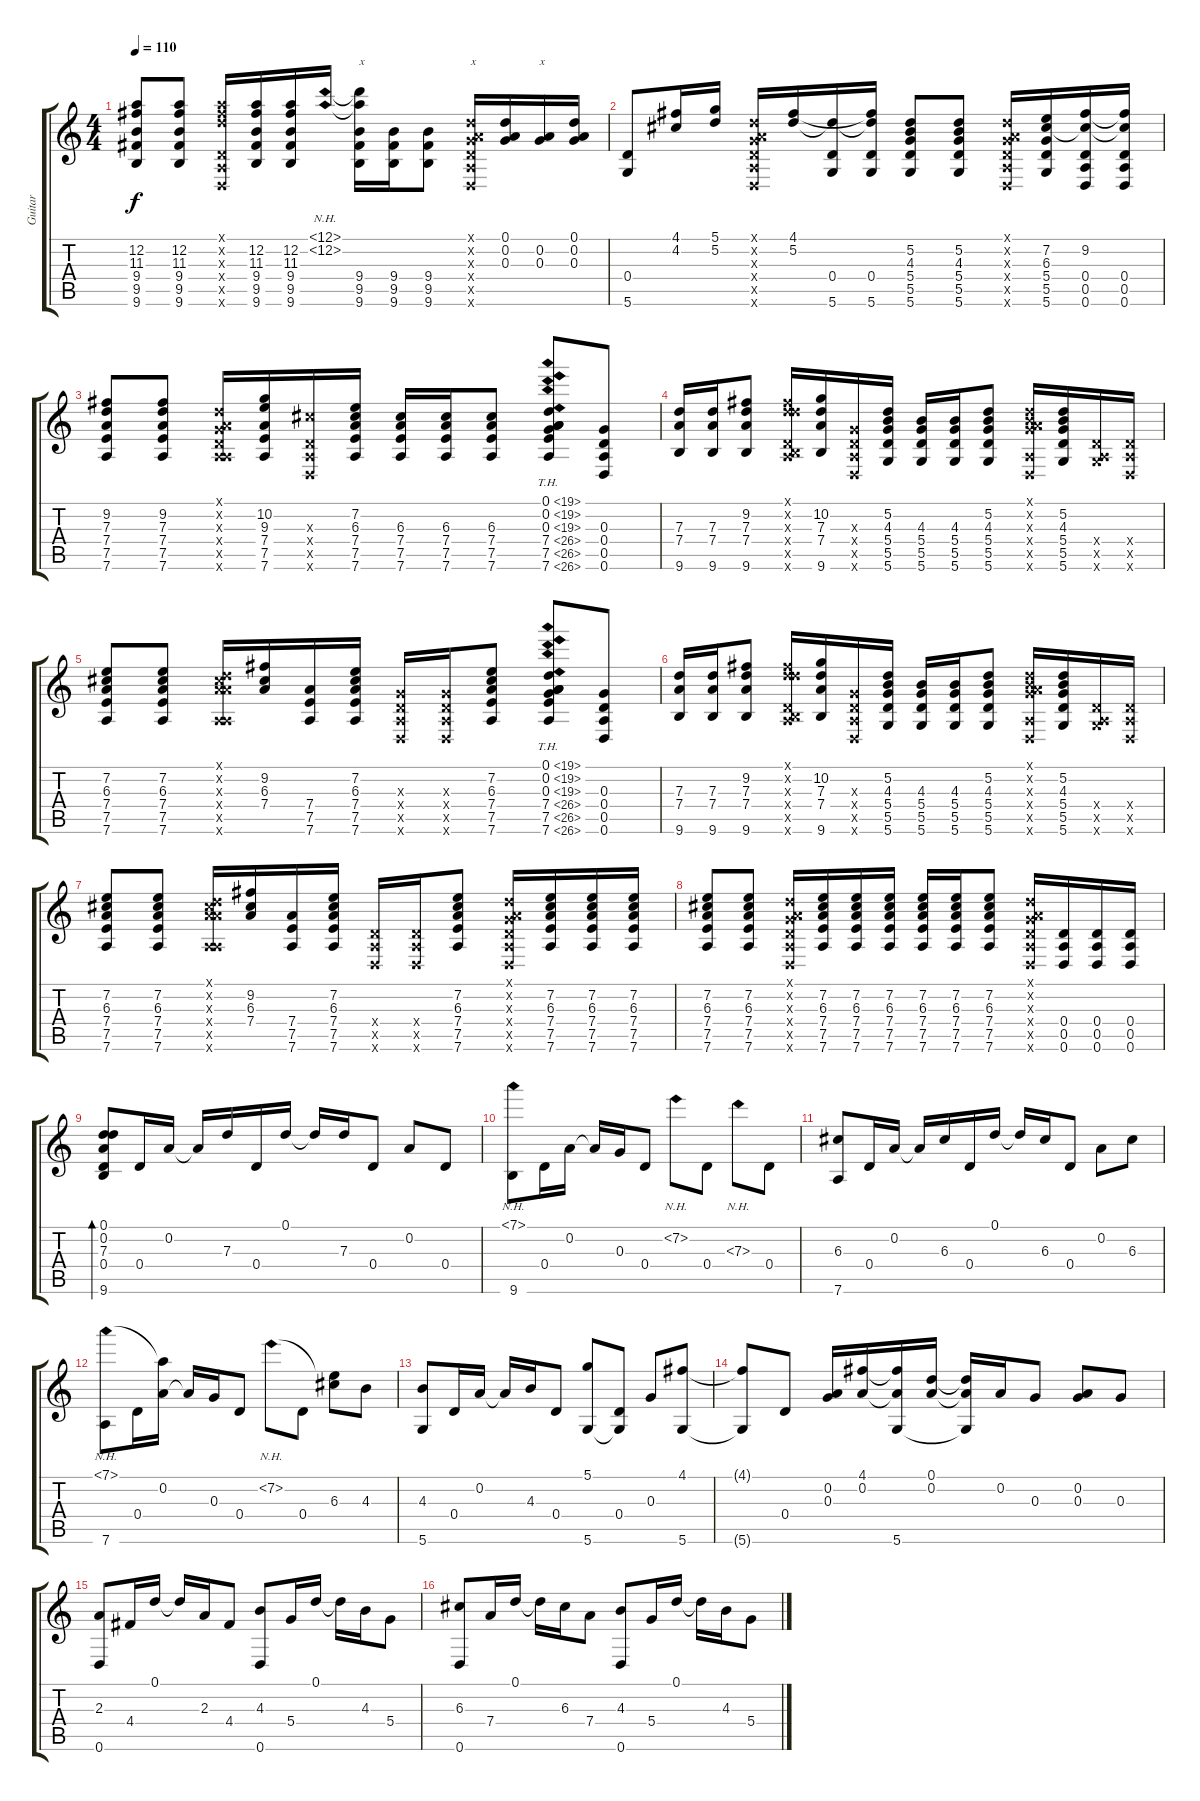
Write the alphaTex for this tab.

\track ("Guitar" "Guitar") {instrument acousticguitarsteel}
\staff {score tabs}
\tuning (D4 A3 G3 D3 A2 D2) {hide}
\ts (4 4)
\tempo 110
\clef g2
\ks c
(12.2 11.3 9.4 9.5 9.6).8{dy f} (12.2 11.3 9.4 9.5 9.6).8 (0.1{x} 12.2{x} 11.3{x} 0.4{x} 0.5{x} 0.6{x}).16 (12.2 11.3 9.4 9.5 9.6).16 (12.2 11.3 9.4 9.5 9.6).16 (12.1{nh} 12.2{nh}).16 (12.1{t} 12.2{t} 9.4 9.5 9.6).16{txt "x"} (9.4 9.5 9.6).16 (9.4 9.5 9.6).8 (0.1{x} 0.2{x} 0.3{x} 0.4{x} 0.5{x} 0.6{x}).16{txt "x"} (0.1 0.2 0.3).16 (0.2 0.3).16{txt "x"} (0.1 0.2 0.3).16 |
(0.4 5.6).8 (4.1 4.2).16 (5.1 5.2).16 (0.1{x} 0.2{x} 0.3{x} 0.4{x} 0.5{x} 0.6{x}).16 (4.1 5.2).16 (5.2{t} 0.4 5.6).16 (4.1{t} 5.2{t} 0.4 5.6).16 (5.2 4.3 5.4 5.5 5.6).8 (5.2 4.3 5.4 5.5 5.6).8 (0.1{x} 0.2{x} 0.3{x} 0.4{x} 0.5{x} 0.6{x}).16 (7.2 6.3 5.4 5.5 5.6).16 (9.2 6.3{t} 0.4 0.5 0.6).16 (9.2{t} 6.3{t} 0.4 0.5 0.6).16 |
(9.2 7.3 7.4 7.5 7.6).8 (9.2 7.3 7.4 7.5 7.6).8 (0.1{x} 0.2{x} 0.3{x} 0.4{x} 0.5{x} 7.6{x}).16 (10.2 9.3 7.4 7.5 7.6).16 (6.3{x} 0.4{x} 0.5{x} 0.6{x}).16 (7.2 6.3 7.4 7.5 7.6).16 (6.3 7.4 7.5 7.6).16 (6.3 7.4 7.5 7.6).16 (6.3 7.4 7.5 7.6).8 (0.1{th 19} 0.2{th 19} 0.3{th 19} 7.4{th 19} 7.5{th 19} 7.6{th 19}).8 (0.3 0.4 0.5 0.6).8 |
(7.3 7.4 9.6).16 (7.3 7.4 9.6).16 (9.2 7.3 7.4 9.6).8 (0.1{x} 9.2{x} 7.3{x} 0.4{x} 0.5{x} 9.6{x}).16 (10.2 7.3 7.4 9.6).16 (0.3{x} 0.4{x} 0.5{x} 0.6{x}).16 (5.2 4.3 5.4 5.5 5.6).16 (4.3 5.4 5.5 5.6).16 (4.3 5.4 5.5 5.6).16 (5.2 4.3 5.4 5.5 5.6).8 (0.1{x} 0.2{x} 4.3{x} 5.4{x} 0.5{x} 0.6{x}).16 (5.2 4.3 5.4 5.5 5.6).16 (0.4{x} 0.5{x} 5.6{x}).16 (0.4{x} 0.5{x} 0.6{x}).16 |
(7.2 6.3 7.4 7.5 7.6).8 (7.2 6.3 7.4 7.5 7.6).8 (0.1{x} 0.2{x} 6.3{x} 7.4{x} 0.5{x} 7.6{x}).16 (9.2 6.3 7.4).16 (7.4 7.5 7.6).16 (7.2 6.3 7.4 7.5 7.6).16 (0.3{x} 0.4{x} 0.5{x} 0.6{x}).16 (0.3{x} 0.4{x} 0.5{x} 0.6{x}).16 (7.2 6.3 7.4 7.5 7.6).8 (0.1{th 19} 0.2{th 19} 0.3{th 19} 7.4{th 19} 7.5{th 19} 7.6{th 19}).8 (0.3 0.4 0.5 0.6).8 |
(7.3 7.4 9.6).16 (7.3 7.4 9.6).16 (9.2 7.3 7.4 9.6).8 (0.1{x} 9.2{x} 7.3{x} 0.4{x} 0.5{x} 9.6{x}).16 (10.2 7.3 7.4 9.6).16 (0.3{x} 0.4{x} 0.5{x} 0.6{x}).16 (5.2 4.3 5.4 5.5 5.6).16 (4.3 5.4 5.5 5.6).16 (4.3 5.4 5.5 5.6).16 (5.2 4.3 5.4 5.5 5.6).8 (0.1{x} 0.2{x} 4.3{x} 5.4{x} 0.5{x} 0.6{x}).16 (5.2 4.3 5.4 5.5 5.6).16 (0.4{x} 0.5{x} 5.6{x}).16 (0.4{x} 0.5{x} 0.6{x}).16 |
(7.2 6.3 7.4 7.5 7.6).8 (7.2 6.3 7.4 7.5 7.6).8 (0.1{x} 0.2{x} 6.3{x} 7.4{x} 0.5{x} 7.6{x}).16 (9.2 6.3 7.4).16 (7.4 7.5 7.6).16 (7.2 6.3 7.4 7.5 7.6).16 (0.4{x} 0.5{x} 0.6{x}).16 (0.4{x} 0.5{x} 0.6{x}).16 (7.2 6.3 7.4 7.5 7.6).8 (0.1{x} 0.2{x} 0.3{x} 0.4{x} 0.5{x} 0.6{x}).16 (7.2 6.3 7.4 7.5 7.6).16 (7.2 6.3 7.4 7.5 7.6).16 (7.2 6.3 7.4 7.5 7.6).16 |
(7.2 6.3 7.4 7.5 7.6).8 (7.2 6.3 7.4 7.5 7.6).8 (0.1{x} 0.2{x} 0.3{x} 0.4{x} 0.5{x} 0.6{x}).16 (7.2 6.3 7.4 7.5 7.6).16 (7.2 6.3 7.4 7.5 7.6).16 (7.2 6.3 7.4 7.5 7.6).16 (7.2 6.3 7.4 7.5 7.6).16 (7.2 6.3 7.4 7.5 7.6).16 (7.2 6.3 7.4 7.5 7.6).8 (0.1{x} 0.2{x} 0.3{x} 0.4{x} 0.5{x} 0.6{x}).16 (0.4 0.5 0.6).16 (0.4 0.5 0.6).16 (0.4 0.5 0.6).16 |
(0.1 0.2 7.3 0.4 9.6).8{bd 480} 0.4.16 0.2.16 0.2{t}.16 7.3.16 0.4.16 0.1.16 0.1{t}.16 7.3.16 0.4.8 0.2.8 0.4.8 |
(7.1{nh} 9.6).8 0.4.16 0.2.16 0.2{t}.16 0.3.16 0.4.8 7.2{nh}.8 0.4.8 7.3{nh}.8 0.4.8 |
(6.3 7.6).8 0.4.16 0.2.16 0.2{t}.16 6.3.16 0.4.16 0.1.16 0.1{t}.16 6.3.16 0.4.8 0.2.8 6.3.8 |
(7.1{nh} 7.6).8 0.4.16 (7.1{t} 0.2).16 0.2{t}.16 0.3.16 0.4.8 7.2{nh}.8 0.4.8 (7.2{t} 6.3).8 4.3.8 |
(4.3 5.6).8 0.4.16 0.2.16 0.2{t}.16 4.3.16 0.4.8 (5.1 5.6).8 (0.4 5.6{t}).8 0.3.8 (4.1 5.6).8 |
(4.1{t} 5.6{t}).8 0.4.8 (0.2 0.3).16 (4.1 0.2).16 (4.1{t} 0.2{t} 5.6).16 (0.1 0.2).16 (0.1{t} 0.2{t} 5.6{t}).16 0.2.16 0.3.8 (0.2 0.3).8 0.3.8 |
(2.3 0.6).8 4.4.16 0.1.16 0.1{t}.16 2.3.16 4.4.8 (4.3 0.6).8 5.4.16 0.1.16 0.1{t}.16 4.3.16 5.4.8 |
(6.3 0.6).8 7.4.16 0.1.16 0.1{t}.16 6.3.16 7.4.8 (4.3 0.6).8 5.4.16 0.1.16 0.1{t}.16 4.3.16 5.4.8
